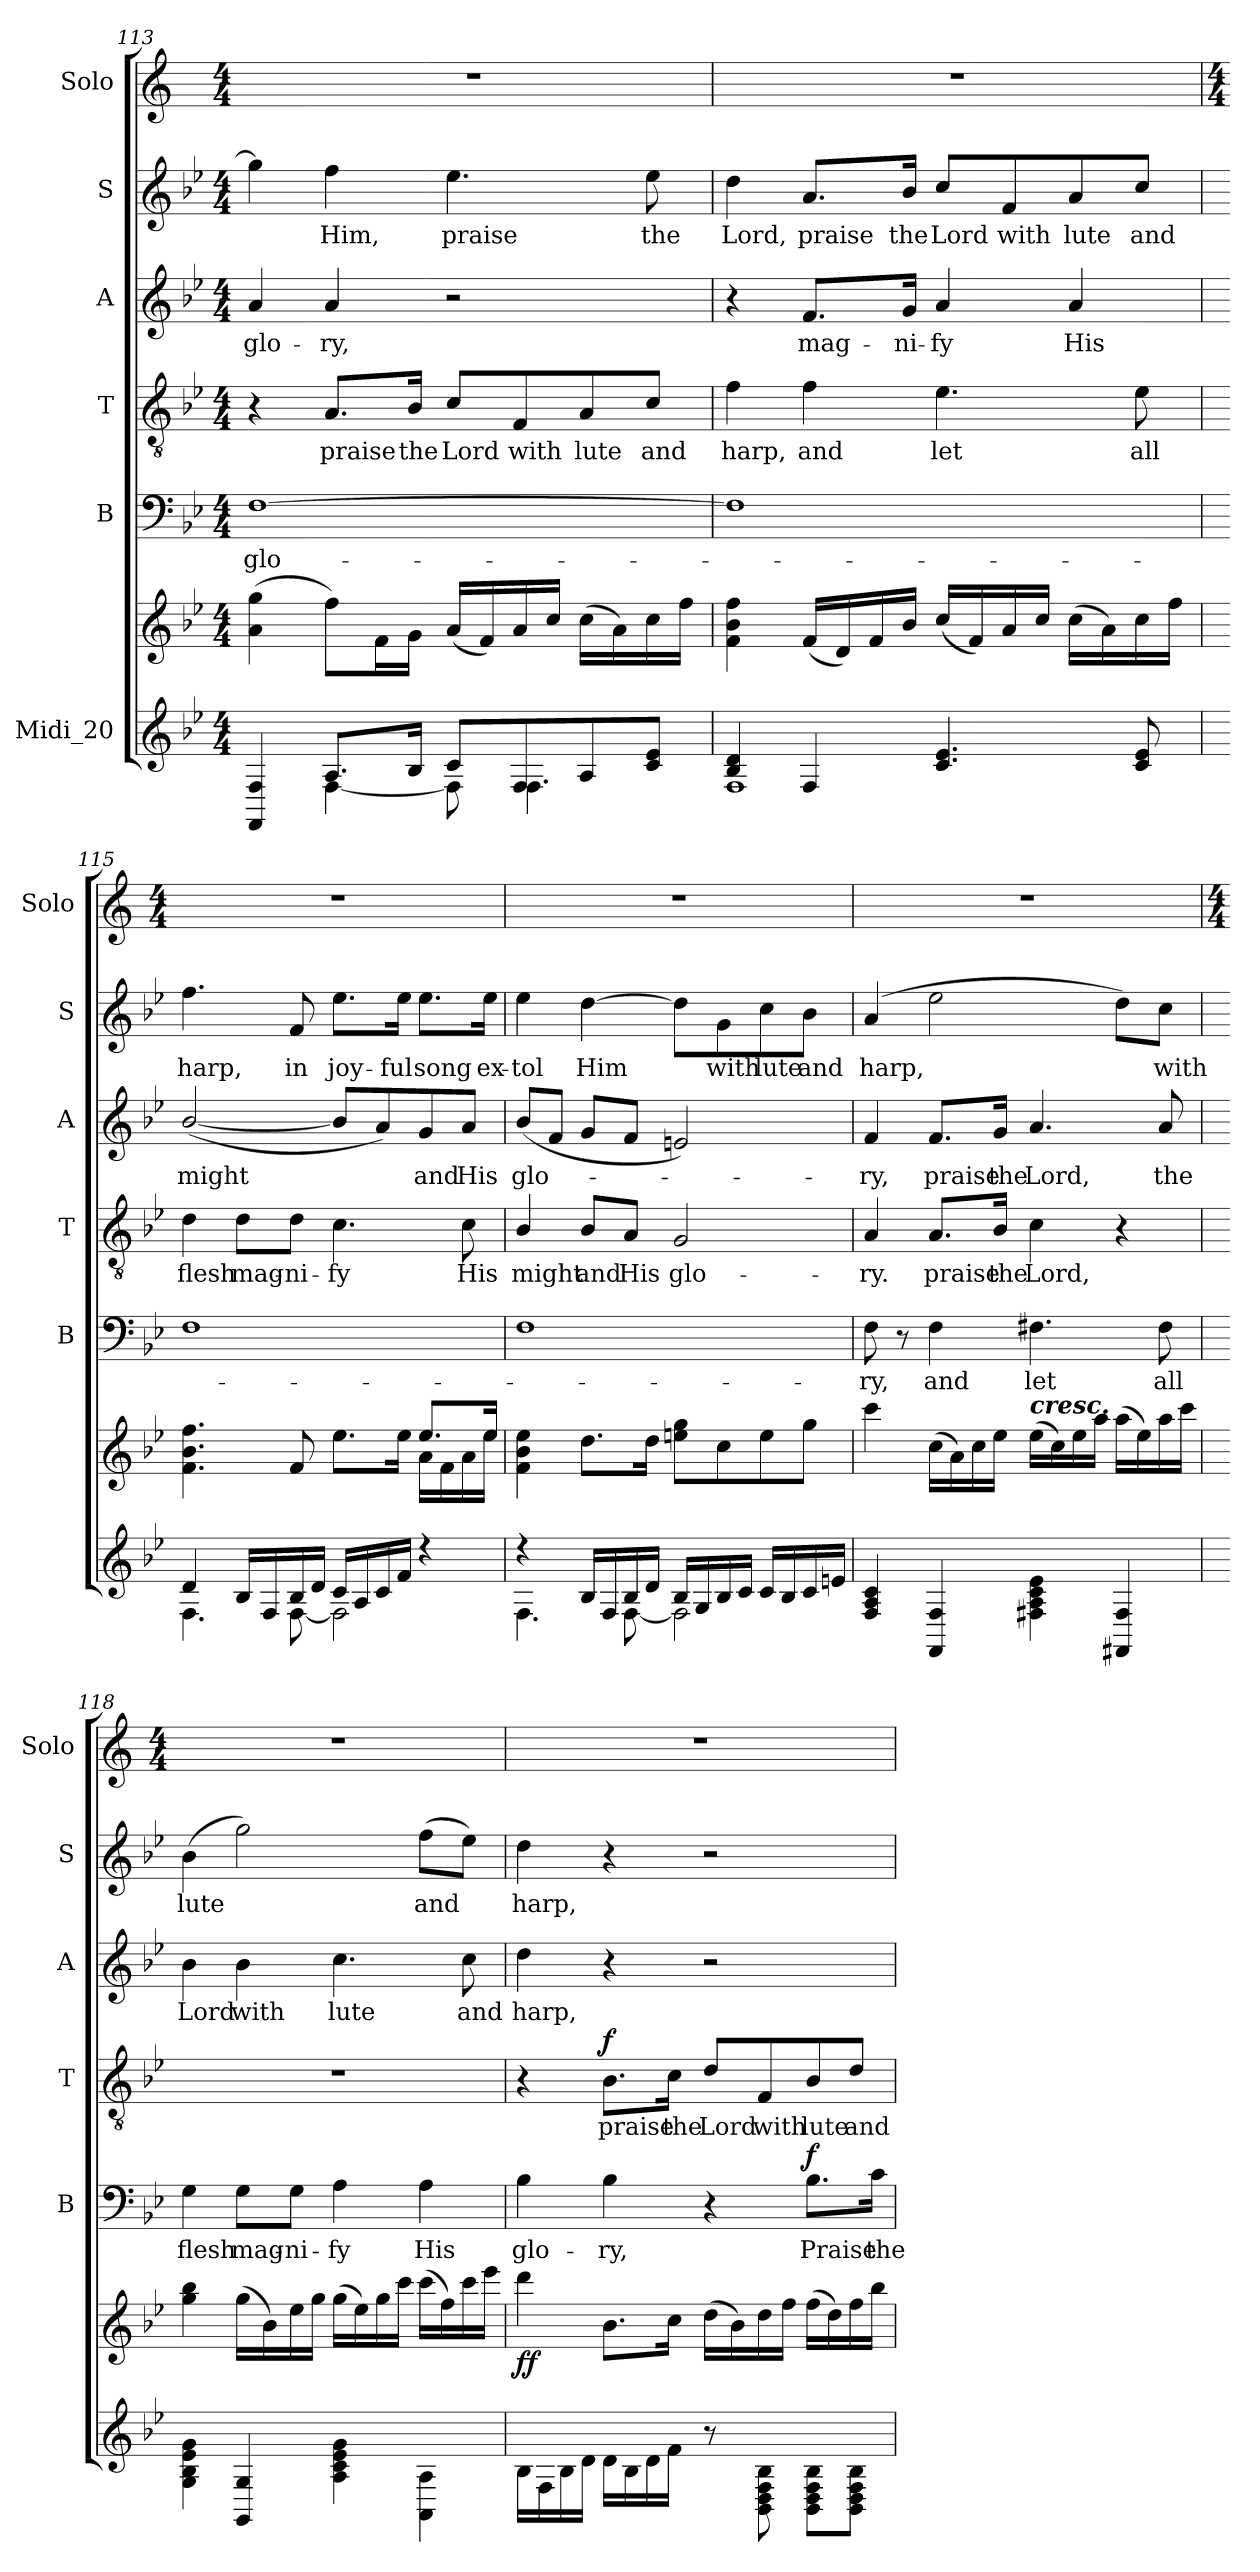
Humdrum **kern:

**kern	**kern	**dynam	**kern	**text	**dynam	**kern	**text	**dynam	**kern	**text	**kern	**text	**kern
*part6	*part6	*part6	*part5	*part5	*part5	*part4	*part4	*part4	*part3	*part3	*part2	*part2	*part1
*staff7	*staff6	*staff6/7	*staff5	*staff5	*staff5	*staff4	*staff4	*staff4	*staff3	*staff3	*staff2	*staff2	*staff1
*I"Midi_20	*	*	*I"B	*	*	*I"T	*	*	*I"A	*	*I"S	*	*I"Solo
*	*	*	*I'B	*	*	*I'T	*	*	*I'A	*	*I'S	*	*I'Solo
*clefG2	*clefG2	*	*clefF4	*	*	*clefGv2	*	*	*clefG2	*	*clefG2	*	*clefG2
*k[b-e-]	*k[b-e-]	*	*k[b-e-]	*	*	*k[b-e-]	*	*	*k[b-e-]	*	*k[b-e-]	*	*k[]
*M4/4	*M4/4	*	*M4/4	*	*	*M4/4	*	*	*M4/4	*	*M4/4	*	*M4/4
=113	=113	=113	=113	=113	=113	=113	=113	=113	=113	=113	=113	=113	=113
*^	*	*	*	*	*	*	*	*	*	*	*	*	*
!	!	!	!	!	!LO:LY:b	!	!	!	!	!	!LO:LY:b	!	!	!
4FF/ 4F/	4ryy	(>4a\ 4gg\	.	[1F	glo-	.	4r	.	.	4a/	glo-	4gg\]	.	1r
!	!	!	!	!	!	!	!	!LO:LY:b	!	!	!LO:LY:b	!	!LO:LY:b	!
8.A/L	[4F\	8ff\L)	.	.	.	.	8.A/L	praise	.	4a/	-ry,	4ff\	Him,	.
.	.	16f\L	.	.	.	.	.	.	.	.	.	.	.	.
!	!	!	!	!	!	!	!	!LO:LY:b	!	!	!	!	!	!
16B-/Jk	.	16g\JJ	.	.	.	.	16B-/Jk	the	.	.	.	.	.	.
!	!	!	!	!	!	!	!	!LO:LY:b	!	!	!	!	!LO:LY:b	!
8c/L	8F\]	(<16a/LL	.	.	.	.	8c/L	Lord	.	2r	.	4.ee-\	praise	.
.	.	16f/)	.	.	.	.	.	.	.	.	.	.	.	.
!	!	!	!	!	!	!	!	!LO:LY:b	!	!	!	!	!	!
8F/	4.F\	16a/	.	.	.	.	8F/	with	.	.	.	.	.	.
.	.	16cc/JJ	.	.	.	.	.	.	.	.	.	.	.	.
!	!	!	!	!	!	!	!	!LO:LY:b	!	!	!	!	!	!
8A/	.	(>16cc\LL	.	.	.	.	8A/	lute	.	.	.	.	.	.
.	.	16a\)	.	.	.	.	.	.	.	.	.	.	.	.
!	!	!	!	!	!	!	!	!LO:LY:b	!	!	!	!	!LO:LY:b	!
8c/ 8e-/J	.	16cc\	.	.	.	.	8c/J	and	.	.	.	8ee-\	the	.
.	.	16ff\JJ	.	.	.	.	.	.	.	.	.	.	.	.
=114	=114	=114	=114	=114	=114	=114	=114	=114	=114	=114	=114	=114	=114	=114
!	!	!	!	!	!	!	!	!LO:LY:b	!	!	!	!	!LO:LY:b	!
4B-/ 4d/	1F	4f\ 4b-\ 4ff\	.	1F]	.	.	4f\	harp,	.	4r	.	4dd\	Lord,	1r
!	!	!	!	!	!	!	!	!LO:LY:b	!	!	!LO:LY:b	!	!LO:LY:b	!
4F/	.	(<16f/LL	.	.	.	.	4f\	and	.	8.f/L	mag-	8.a/L	praise	.
.	.	16d/)	.	.	.	.	.	.	.	.	.	.	.	.
.	.	16f/	.	.	.	.	.	.	.	.	.	.	.	.
!	!	!	!	!	!	!	!	!	!	!	!LO:LY:b	!	!LO:LY:b	!
.	.	16b-/JJ	.	.	.	.	.	.	.	16g/Jk	-ni-	16b-/Jk	the	.
!	!	!	!	!	!	!	!	!LO:LY:b	!	!	!LO:LY:b	!	!LO:LY:b	!
4.c/ 4.e-/	.	(<16cc/LL	.	.	.	.	4.e-\	let	.	4a/	-fy	8cc/L	Lord	.
.	.	16f/)	.	.	.	.	.	.	.	.	.	.	.	.
!	!	!	!	!	!	!	!	!	!	!	!	!	!LO:LY:b	!
.	.	16a/	.	.	.	.	.	.	.	.	.	8f/	with	.
.	.	16cc/JJ	.	.	.	.	.	.	.	.	.	.	.	.
!	!	!	!	!	!	!	!	!	!	!	!LO:LY:b	!	!LO:LY:b	!
.	.	(>16cc\LL	.	.	.	.	.	.	.	4a/	His	8a/	lute	.
.	.	16a\)	.	.	.	.	.	.	.	.	.	.	.	.
!	!	!	!	!	!	!	!	!LO:LY:b	!	!	!	!	!LO:LY:b	!
8c/ 8e-/	.	16cc\	.	.	.	.	8e-\	all	.	.	.	8cc/J	and	.
.	.	16ff\JJ	.	.	.	.	.	.	.	.	.	.	.	.
!!LO:PB:g=z
=115	=115	=115	=115	=115	=115	=115	=115	=115	=115	=115	=115	=115	=115	=115
*	*	*	*	*	*	*	*	*	*	*	*	*	*	*M4/4
*	*	*^	*	*	*	*	*	*	*	*	*	*	*	*
!	!	!	!	!	!	!	!	!	!LO:LY:b	!	!	!LO:LY:b	!	!LO:LY:b	!
4d/	4.F\	4.f\ 4.b-\ 4.ff\	2ryy	.	1F	.	.	4d\	flesh	.	(<[2b-/	might	4.ff\	harp,	1r
!	!	!	!	!	!	!	!	!	!LO:LY:b	!	!	!	!	!	!
16B-/LL	.	.	.	.	.	.	.	8d\L	mag-	.	.	.	.	.	.
16F/	.	.	.	.	.	.	.	.	.	.	.	.	.	.	.
!	!	!	!	!	!	!	!	!	!LO:LY:b	!	!	!	!	!LO:LY:b	!
16B-/	[8F\	8f/	.	.	.	.	.	8d\J	-ni-	.	.	.	8f/	in	.
16d/JJ	.	.	.	.	.	.	.	.	.	.	.	.	.	.	.
!	!	!	!	!	!	!	!	!	!LO:LY:b	!	!	!	!	!LO:LY:b	!
16c/LL	2F\]	8.ee-\L	4ryy	.	.	.	.	4.c\	-fy	.	8b-/L]	.	8.ee-\L	joy-	.
16A/	.	.	.	.	.	.	.	.	.	.	.	.	.	.	.
16c/	.	.	.	.	.	.	.	.	.	.	8a/)	.	.	.	.
!	!	!	!	!	!	!	!	!	!	!	!	!	!	!LO:LY:b	!
16f/JJ	.	16ee-\Jk	.	.	.	.	.	.	.	.	.	.	16ee-\Jk	-ful	.
!	!	!	!	!	!	!	!	!	!	!	!	!LO:LY:b	!	!LO:LY:b	!
4r	.	8.ee-/L	16a\LL	.	.	.	.	.	.	.	8g/	and	8.ee-\L	song	.
.	.	.	16f\	.	.	.	.	.	.	.	.	.	.	.	.
!	!	!	!	!	!	!	!	!	!LO:LY:b	!	!	!LO:LY:b	!	!	!
.	.	.	16a\	.	.	.	.	8c\	His	.	8a/J	His	.	.	.
!	!	!	!	!	!	!	!	!	!	!	!	!	!	!LO:LY:b	!
.	.	16ee-/Jk	16ee-\JJ	.	.	.	.	.	.	.	.	.	16ee-\Jk	ex-	.
=116	=116	=116	=116	=116	=116	=116	=116	=116	=116	=116	=116	=116	=116	=116	=116
!	!	!	!	!	!	!	!	!	!LO:LY:b	!	!	!LO:LY:b	!	!LO:LY:b	!
4r	4.F\	4f\ 4b-\ 4ee-\	2ryy	.	1F	.	.	4B-/	might	.	(<8b-/L	glo-	4ee-\	-tol	1r
.	.	.	.	.	.	.	.	.	.	.	8f/J	.	.	.	.
!	!	!	!	!	!	!	!	!	!LO:LY:b	!	!	!	!	!LO:LY:b	!
16B-/LL	.	8.dd\L	.	.	.	.	.	8B-/L	and	.	8g/L	.	[4dd\	Him	.
16F/	.	.	.	.	.	.	.	.	.	.	.	.	.	.	.
!	!	!	!	!	!	!	!	!	!LO:LY:b	!	!	!	!	!	!
16B-/	[8F\	.	.	.	.	.	.	8A/J	His	.	8f/J	.	.	.	.
16d/JJ	.	16dd\Jk	.	.	.	.	.	.	.	.	.	.	.	.	.
!	!	!	!	!	!	!	!	!	!LO:LY:b	!	!	!	!	!	!
16B-/LL	2F\]	8een\ 8gg\L	2ryy	.	.	.	.	2G/	glo-	.	2en/)	.	8dd\L]	.	.
16G/	.	.	.	.	.	.	.	.	.	.	.	.	.	.	.
!	!	!	!	!	!	!	!	!	!	!	!	!	!	!LO:LY:b	!
16B-/	.	8cc\	.	.	.	.	.	.	.	.	.	.	8g\	with	.
16c/JJ	.	.	.	.	.	.	.	.	.	.	.	.	.	.	.
!	!	!	!	!	!	!	!	!	!	!	!	!	!	!LO:LY:b	!
16c/LL	.	8ee\	.	.	.	.	.	.	.	.	.	.	8cc\	lute	.
16B-/	.	.	.	.	.	.	.	.	.	.	.	.	.	.	.
!	!	!	!	!	!	!	!	!	!	!	!	!	!	!LO:LY:b	!
16c/	.	8gg\J	.	.	.	.	.	.	.	.	.	.	8b-\J	and	.
16en/JJ	.	.	.	.	.	.	.	.	.	.	.	.	.	.	.
=117	=117	=117	=117	=117	=117	=117	=117	=117	=117	=117	=117	=117	=117	=117	=117
!	!	!	!	!	!	!LO:LY:b	!	!	!LO:LY:b	!	!	!LO:LY:b	!	!LO:LY:b	!
4F/ 4A/ 4c/	1ryy	4ccc\	1ryy	.	8F\	ry,	.	4A/	-ry.	.	4f/	ry,	(<4a/	harp,	1r
.	.	.	.	.	8r	.	.	.	.	.	.	.	.	.	.
!	!	!	!	!	!	!LO:LY:b	!	!	!LO:LY:b	!	!	!LO:LY:b	!	!	!
4FF/ 4F/	.	(>16cc\LL	.	.	4F\	and	.	8.A/L	praise	.	8.f/L	praise	2ee-\	.	.
.	.	16a\)	.	.	.	.	.	.	.	.	.	.	.	.	.
.	.	16cc\	.	.	.	.	.	.	.	.	.	.	.	.	.
!	!	!	!	!	!	!	!	!	!LO:LY:b	!	!	!LO:LY:b	!	!	!
.	.	16ee-i\JJ	.	.	.	.	.	16B-/Jk	the	.	16g/Jk	the	.	.	.
!	!	!LO:TX:a:Bi:t=cresc.	!	!	!	!	!	!	!	!	!	!	!	!	!
!	!	!	!	!	!	!LO:LY:b	!	!	!LO:LY:b	!	!	!LO:LY:b	!	!	!
4F#X\ 4A\ 4c\ 4e-\	.	(>16ee-\LL	.	.	4.F#X\	let	.	4c\	Lord,	.	4.a/	Lord,	.	.	.
.	.	16cc\)	.	.	.	.	.	.	.	.	.	.	.	.	.
.	.	16ee-\	.	.	.	.	.	.	.	.	.	.	.	.	.
.	.	16aa\JJ	.	.	.	.	.	.	.	.	.	.	.	.	.
4FF#X/ 4F#/	.	(>16aa\LL	.	.	.	.	.	4r	.	.	.	.	8dd\L)	.	.
.	.	16ee-\)	.	.	.	.	.	.	.	.	.	.	.	.	.
!	!	!	!	!	!	!LO:LY:b	!	!	!	!	!	!LO:LY:b	!	!LO:LY:b	!
.	.	16aa\	.	.	8F#\	all	.	.	.	.	8a/	the	8cc\J	with	.
.	.	16ccc\JJ	.	.	.	.	.	.	.	.	.	.	.	.	.
*v	*v	*	*	*	*	*	*	*	*	*	*	*	*	*	*
*	*v	*v	*	*	*	*	*	*	*	*	*	*	*	*
!!LO:LB:g=z
=118	=118	=118	=118	=118	=118	=118	=118	=118	=118	=118	=118	=118	=118
*	*	*	*	*	*	*	*	*	*	*	*	*	*M4/4
!	!	!	!	!LO:LY:b	!	!	!	!	!	!LO:LY:b	!	!LO:LY:b	!
4G\ 4B-\ 4e-\ 4g\	4gg\ 4bb-\	.	4G\	flesh	.	1r	.	.	4b-\	Lord	(>4b-\	lute	1r
!	!	!	!	!LO:LY:b	!	!	!	!	!	!LO:LY:b	!	!	!
4GG/ 4G/	(>16gg\LL	.	8G\L	mag-	.	.	.	.	4b-\	with	2gg\)	.	.
.	16b-\)	.	.	.	.	.	.	.	.	.	.	.	.
!	!	!	!	!LO:LY:b	!	!	!	!	!	!	!	!	!
.	16ee-\	.	8G\J	-ni-	.	.	.	.	.	.	.	.	.
.	16gg\JJ	.	.	.	.	.	.	.	.	.	.	.	.
!	!	!	!	!LO:LY:b	!	!	!	!	!	!LO:LY:b	!	!	!
4A\ 4c\ 4e-\ 4g\	(>16gg\LL	.	4A\	-fy	.	.	.	.	4.cc\	lute	.	.	.
.	16ee-\)	.	.	.	.	.	.	.	.	.	.	.	.
.	16gg\	.	.	.	.	.	.	.	.	.	.	.	.
.	16ccc\JJ	.	.	.	.	.	.	.	.	.	.	.	.
!	!	!	!	!LO:LY:b	!	!	!	!	!	!	!	!LO:LY:b	!
4AA\ 4A\	(>16ccc\LL	.	4A\	His	.	.	.	.	.	.	(>8ff\L	and	.
.	16ff\)	.	.	.	.	.	.	.	.	.	.	.	.
!	!	!	!	!	!	!	!	!	!	!LO:LY:b	!	!	!
.	16ccc\	.	.	.	.	.	.	.	8cc\	and	8ee-\J)	.	.
.	16eee-\JJ	.	.	.	.	.	.	.	.	.	.	.	.
=119	=119	=119	=119	=119	=119	=119	=119	=119	=119	=119	=119	=119	=119
!	!	!LO:DY:b	!	!LO:LY:b	!	!	!	!	!	!LO:LY:b	!	!LO:LY:b	!
16B-\LL	4ddd\	ff	4B-\	glo-	.	4r	.	.	4dd\	harp,	4dd\	harp,	1r
16F\	.	.	.	.	.	.	.	.	.	.	.	.	.
16B-\	.	.	.	.	.	.	.	.	.	.	.	.	.
16d\JJ	.	.	.	.	.	.	.	.	.	.	.	.	.
!	!	!	!	!LO:LY:b	!	!	!LO:LY:b	!LO:DY:b	!	!	!	!	!
16d\LL	8.b-\L	.	4B-\	-ry,	.	8.B-\L	praise	f	4r	.	4r	.	.
16B-\	.	.	.	.	.	.	.	.	.	.	.	.	.
16d\	.	.	.	.	.	.	.	.	.	.	.	.	.
!	!	!	!	!	!	!	!LO:LY:b	!	!	!	!	!	!
16f\JJ	16cc\Jk	.	.	.	.	16c\Jk	the	.	.	.	.	.	.
!	!	!	!	!	!	!	!LO:LY:b	!	!	!	!	!	!
8r	(>16dd\LL	.	4r	.	.	8d/L	Lord	.	2r	.	2r	.	.
.	16b-\)	.	.	.	.	.	.	.	.	.	.	.	.
!	!	!	!	!	!	!	!LO:LY:b	!	!	!	!	!	!
8BB-\ 8D\ 8F\ 8B-\	16dd\	.	.	.	.	8F/	with	.	.	.	.	.	.
.	16ff\JJ	.	.	.	.	.	.	.	.	.	.	.	.
!	!	!	!	!LO:LY:b	!LO:DY:b	!	!LO:LY:b	!	!	!	!	!	!
8BB-\ 8D\ 8F\ 8B-\L	(>16ff\LL	.	8.B-\L	Praise	f	8B-/	lute	.	.	.	.	.	.
.	16dd\)	.	.	.	.	.	.	.	.	.	.	.	.
!	!	!	!	!	!	!	!LO:LY:b	!	!	!	!	!	!
8BB-\ 8D\ 8F\ 8B-\J	16ff\	.	.	.	.	8d/J	and	.	.	.	.	.	.
!	!	!	!	!LO:LY:b	!	!	!	!	!	!	!	!	!
.	16bb-\JJ	.	16c\Jk	the	.	.	.	.	.	.	.	.	.
=	=	=	=	=	=	=	=	=	=	=	=	=	=
*-	*-	*-	*-	*-	*-	*-	*-	*-	*-	*-	*-	*-	*-
